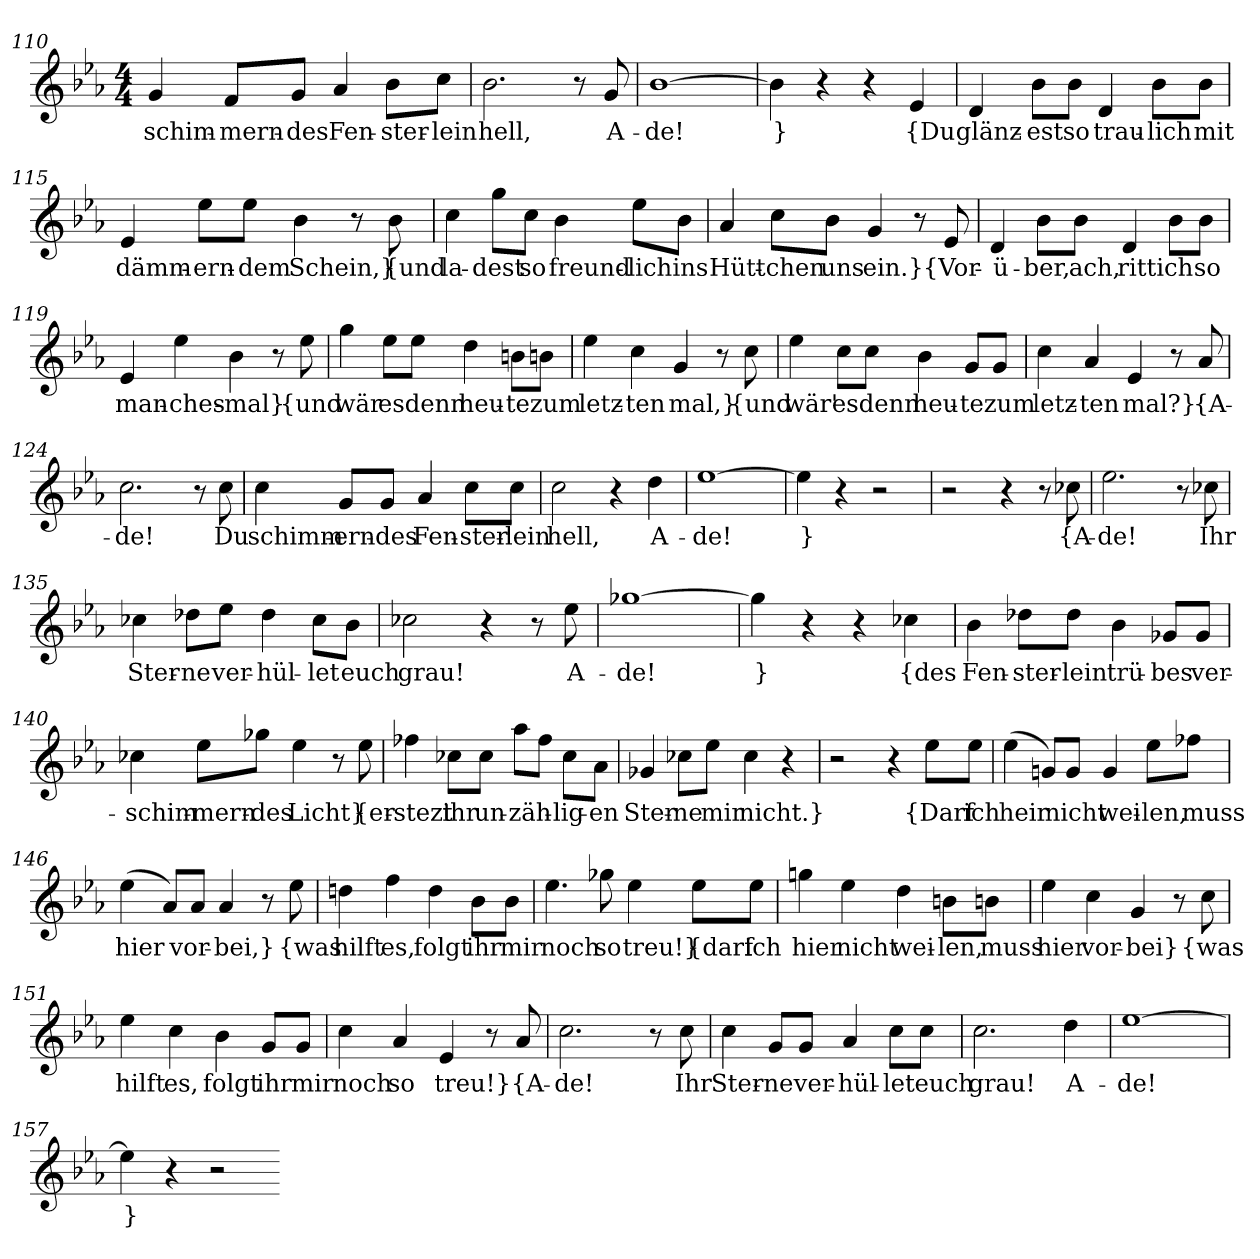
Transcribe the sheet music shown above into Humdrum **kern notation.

**kern	**text
*part1	*part1
*staff1	*staff1
*clefG2	*
*k[b-e-a-]	*
*M4/4	*
=110	=110
4g	schim-
8f/L	-mern-
8g/J	-des
4a-	Fen-
8b-\L	-ster-
8cc\J	-lein
=111	=111
2.b-	hell,
8r	.
8g	A-
=112	=112
[1b-	-de!
=113	=113
4b-]	}
4r	.
4r	.
4e-	{Du
=114	=114
4d	glänz-
8b-\L	-est
8b-\J	so
4d	trau-
8b-\L	-lich
8b-\J	mit
=115	=115
4e-	dämm-
8ee-\L	-ern-
8ee-\J	-dem
4b-	Schein,}
8r	.
8b-	{und
=116	=116
4cc	la-
8gg\L	-dest
8cc\J	so
4b-	freund-
8ee-\L	-lich
8b-\J	ins
=117	=117
4a-	Hütt-
8cc\L	-chen
8b-\J	uns
4g	ein.}
8r	.
8e-	{Vor-
=118	=118
4d	-ü-
8b-\L	-ber,
8b-\J	ach,
4d	ritt
8b-\L	ich
8b-\J	so
=119	=119
4e-	man-
4ee-	-ches-
4b-	-mal}
8r	.
8ee-	{und
=120	=120
4gg	wär
8ee-\L	es
8ee-\J	denn
4dd	heu-
8bn\L	-te
8bn\J	zum
=121	=121
4ee-	letz-
4cc	-ten
4g	mal,}
8r	.
8cc	{und
=122	=122
4ee-	wär'
8cc\L	es
8cc\J	denn
4b-	heu-
8g/L	-te
8g/J	zum
=123	=123
4cc	letz-
4a-	-ten
4e-	mal?}
8r	.
8a-	{A-
=124	=124
2.cc	-de!
8r	.
8cc	Du
=125	=125
4cc	schimm-
8g/L	-ern-
8g/J	-des
4a-	Fen-
8cc\L	-ster-
8cc\J	-lein
=126	=126
2cc	hell,
4r	.
4dd	A-
=127	=127
[1ee-	-de!
=128	=128
4ee-]	}
4r	.
2r	.
=133	=133
2r	.
4r	.
8r	.
8cc-X	{A-
=134	=134
2.ee-	-de!
8r	.
8cc-X	Ihr
=135	=135
4cc-X	Ster-
8dd-X\L	-ne
8ee-\J	ver-
4dd-	-hül-
8cc-\L	-let
8b-\J	euch
=136	=136
2cc-X	grau!
4r	.
8r	.
8ee-	A-
=137	=137
[1gg-X	-de!
=138	=138
4gg-]	}
4r	.
4r	.
4cc-X	{des
=139	=139
4b-	Fen-
8dd-X\L	-ster-
8dd-\J	-lein
4b-	trü-
8g-X/L	-bes
8g-/J	ver-
=140	=140
4cc-X	-schim-
8ee-\L	-mern-
8gg-X\J	-des
4ee-	Licht}
8r	.
8ee-	{er-
=141	=141
4ff-X	-stezt
8cc-X\L	ihr
8cc-\J	un-
8aa-\L	-zäh-
8ff-\J	.
8cc-\L	-lig-
8a-\J	-en
=142	=142
4g-X	Ster-
8cc-X\L	-ne
8ee-\J	mir
4cc-	nicht.}
4r	.
=144	=144
2r	.
4r	.
8ee-\L	{Darf
8ee-\J	ich
=145	=145
(4ee-	heir
8gn/L)	.
8g/J	nicht
4g	wei-
8ee-\L	-len,
8ff-X\J	muss
=146	=146
(4ee-	hier
8a-/L)	.
8a-/J	vor-
4a-	-bei,}
8r	.
8ee-	{was
=147	=147
4ddn	hilft
4ff	es,
4dd	folgt
8b-\L	ihr
8b-\J	mir
=148	=148
4.ee-	noch
8gg-X	so
4ee-	treu!}
8ee-\L	{darf
8ee-\J	ich
=149	=149
4ggn	hier
4ee-	nicht
4dd	wei-
8bn\L	-len,
8bn\J	muss
=150	=150
4ee-	hier
4cc	vor-
4g	-bei}
8r	.
8cc	{was
=151	=151
4ee-	hilft
4cc	es,
4b-	folgt
8g/L	ihr
8g/J	mir
=152	=152
4cc	noch
4a-	so
4e-	treu!}
8r	.
8a-	{A-
=153	=153
2.cc	de!
8r	.
8cc	Ihr
=154	=154
4cc	Ster-
8g/L	-ne
8g/J	ver-
4a-	-hül-
8cc\L	-let
8cc\J	euch
=155	=155
2.cc	grau!
4dd	A-
=156	=156
[1ee-	-de!
=157	=157
4ee-]	}
4r	.
2r	.
=-	=-
*-	*-
